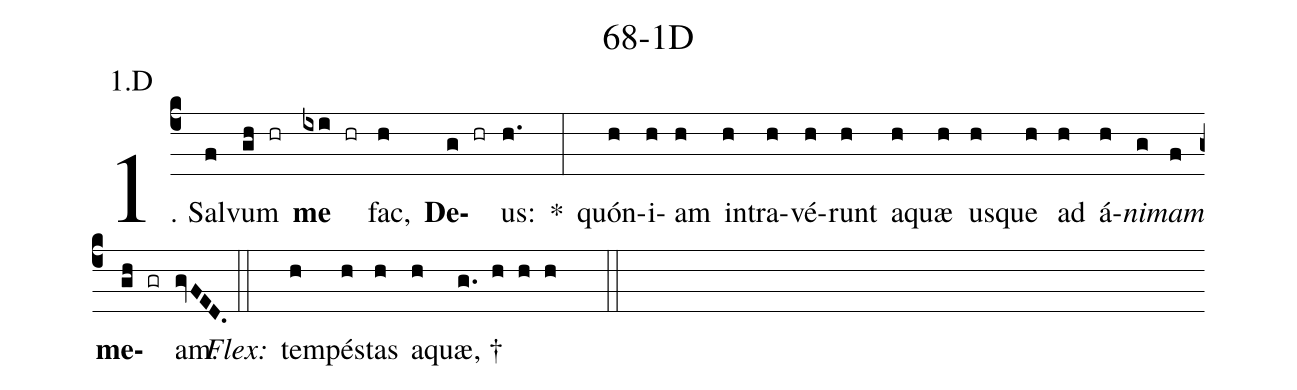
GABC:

name: 68-1D;
annotation: 1.D;
%%
(c4)1. Sal(f)vum(gh hr) <b>me</b>(ixi hr) fac,(h) <b>De</b>(g hr)us:(h.) *(:) quón(h)i(h)am(h) in(h)tra(h)vé(h)runt(h) a(h)quæ(h) us(h)que(h) ad(h) á(h)<i>ni</i>(g)<i>mam</i>(f) <b>me</b>(gh gr)am.(gvFED.) (::)
<i>Flex:</i>()  tem(h)pés(h)tas(h) a(h)quæ, †(g. h h h  ::)
